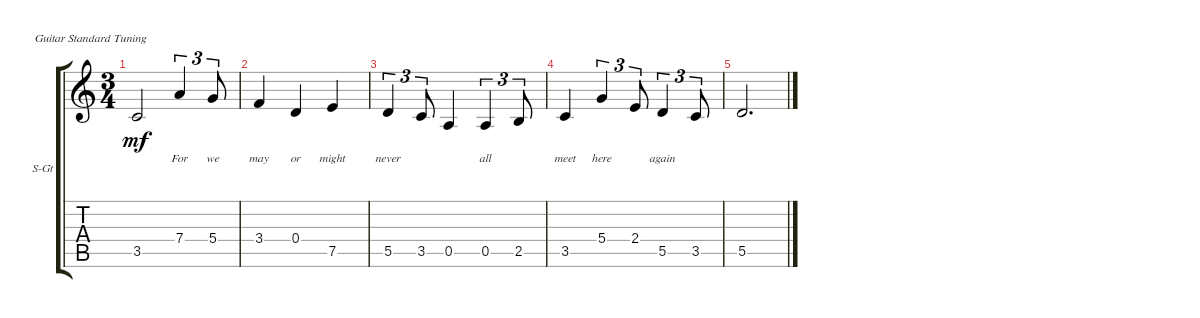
\defaultSystemsLayout 4
\bracketExtendMode groupsimilarinstruments
\firstSystemTrackNameOrientation horizontal
\otherSystemsTrackNameOrientation horizontal
\track ("Voice" "S-Gt") {instrument acousticguitarsteel}
\staff {score tabs}
\tuning (E4 B3 G3 D3 A2 E2)
\ts (3 4)
\tempo (120 hide)
\clef g2
\scale
0.286795
\ks c
3.5.2{lyrics (0 "") lyrics (1 "") lyrics (2 "") lyrics (3 "") lyrics (4 "") dy mf} 7.4.4{tu (3 2) lyrics (0 "For") lyrics (1 "") lyrics (2 "") lyrics (3 "") lyrics (4 "")} 5.4.8{tu (3 2) lyrics (0 "we") lyrics (1 "") lyrics (2 "") lyrics (3 "") lyrics (4 "")} |
\scale
0.243495 3.4.4{lyrics (0 "may") lyrics (1 "") lyrics (2 "") lyrics (3 "") lyrics (4 "")} 0.4.4{lyrics (0 "or") lyrics (1 "") lyrics (2 "") lyrics (3 "") lyrics (4 "")} 7.5.4{lyrics (0 "might") lyrics (1 "") lyrics (2 "") lyrics (3 "") lyrics (4 "")} |
\scale
0.231222 5.5.4{tu (3 2) lyrics (0 "never") lyrics (1 "") lyrics (2 "") lyrics (3 "") lyrics (4 "")} 3.5.8{tu (3 2) lyrics (0 "") lyrics (1 "") lyrics (2 "") lyrics (3 "") lyrics (4 "")} 0.5.4{lyrics (0 "") lyrics (1 "") lyrics (2 "") lyrics (3 "") lyrics (4 "")} 0.5.4{tu (3 2) lyrics (0 "all") lyrics (1 "") lyrics (2 "") lyrics (3 "") lyrics (4 "")} 2.5.8{tu (3 2) lyrics (0 "") lyrics (1 "") lyrics (2 "") lyrics (3 "") lyrics (4 "")} |
\scale
0.23866 3.5.4{lyrics (0 "meet") lyrics (1 "") lyrics (2 "") lyrics (3 "") lyrics (4 "")} 5.4.4{tu (3 2) lyrics (0 "here") lyrics (1 "") lyrics (2 "") lyrics (3 "") lyrics (4 "")} 2.4.8{tu (3 2) lyrics (0 "") lyrics (1 "") lyrics (2 "") lyrics (3 "") lyrics (4 "")} 5.5.4{tu (3 2) lyrics (0 "again") lyrics (1 "") lyrics (2 "") lyrics (3 "") lyrics (4 "")} 3.5.8{tu (3 2) lyrics (0 "") lyrics (1 "") lyrics (2 "") lyrics (3 "") lyrics (4 "")} |
5.5.2{d lyrics (0 "") lyrics (1 "") lyrics (2 "") lyrics (3 "") lyrics (4 "")}
